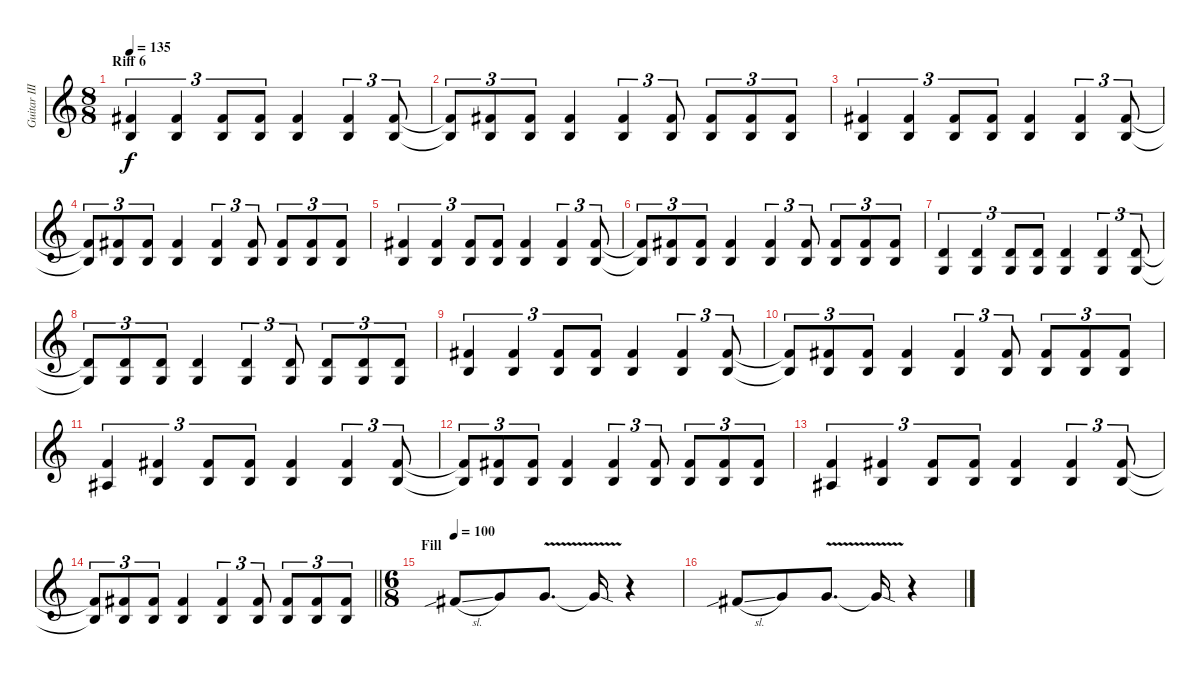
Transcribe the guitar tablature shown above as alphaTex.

\track ("Guitar III" "Guitar III") {instrument distortionguitar}
\staff {score}
\tuning (D4 A3 F3 C3 G2 D2) {hide}
\ts (8 8)
\section ("" "Riff 6")
\tempo 135
\clef g2
\ks c
(11.5 9.6).4{tu (3 2) dy f} (11.5 9.6).4{tu (3 2)} (11.5 9.6).8{tu (3 2)} (11.5 9.6).8{tu (3 2)} (11.5 9.6).4 (11.5 9.6).4{tu (3 2)} (11.5 9.6).8{tu (3 2)} |
(11.5{t} 9.6{t}).8{tu (3 2)} (11.5 9.6).8{tu (3 2)} (11.5 9.6).8{tu (3 2)} (11.5 9.6).4 (11.5 9.6).4{tu (3 2)} (11.5 9.6).8{tu (3 2)} (11.5 9.6).8{tu (3 2)} (11.5 9.6).8{tu (3 2)} (11.5 9.6).8{tu (3 2)} |
(11.5 9.6).4{tu (3 2)} (11.5 9.6).4{tu (3 2)} (11.5 9.6).8{tu (3 2)} (11.5 9.6).8{tu (3 2)} (11.5 9.6).4 (11.5 9.6).4{tu (3 2)} (11.5 9.6).8{tu (3 2)} |
(11.5{t} 9.6{t}).8{tu (3 2)} (11.5 9.6).8{tu (3 2)} (11.5 9.6).8{tu (3 2)} (11.5 9.6).4 (11.5 9.6).4{tu (3 2)} (11.5 9.6).8{tu (3 2)} (11.5 9.6).8{tu (3 2)} (11.5 9.6).8{tu (3 2)} (11.5 9.6).8{tu (3 2)} |
(11.5 9.6).4{tu (3 2)} (11.5 9.6).4{tu (3 2)} (11.5 9.6).8{tu (3 2)} (11.5 9.6).8{tu (3 2)} (11.5 9.6).4 (11.5 9.6).4{tu (3 2)} (11.5 9.6).8{tu (3 2)} |
(11.5{t} 9.6{t}).8{tu (3 2)} (11.5 9.6).8{tu (3 2)} (11.5 9.6).8{tu (3 2)} (11.5 9.6).4 (11.5 9.6).4{tu (3 2)} (11.5 9.6).8{tu (3 2)} (11.5 9.6).8{tu (3 2)} (11.5 9.6).8{tu (3 2)} (11.5 9.6).8{tu (3 2)} |
(7.5 5.6).4{tu (3 2)} (7.5 5.6).4{tu (3 2)} (7.5 5.6).8{tu (3 2)} (7.5 5.6).8{tu (3 2)} (7.5 5.6).4 (7.5 5.6).4{tu (3 2)} (7.5 5.6).8{tu (3 2)} |
(7.5{t} 5.6{t}).8{tu (3 2)} (7.5 5.6).8{tu (3 2)} (7.5 5.6).8{tu (3 2)} (7.5 5.6).4 (7.5 5.6).4{tu (3 2)} (7.5 5.6).8{tu (3 2)} (7.5 5.6).8{tu (3 2)} (7.5 5.6).8{tu (3 2)} (7.5 5.6).8{tu (3 2)} |
(11.5 9.6).4{tu (3 2)} (11.5 9.6).4{tu (3 2)} (11.5 9.6).8{tu (3 2)} (11.5 9.6).8{tu (3 2)} (11.5 9.6).4 (11.5 9.6).4{tu (3 2)} (11.5 9.6).8{tu (3 2)} |
(11.5{t} 9.6{t}).8{tu (3 2)} (11.5 9.6).8{tu (3 2)} (11.5 9.6).8{tu (3 2)} (11.5 9.6).4 (11.5 9.6).4{tu (3 2)} (11.5 9.6).8{tu (3 2)} (11.5 9.6).8{tu (3 2)} (11.5 9.6).8{tu (3 2)} (11.5 9.6).8{tu (3 2)} |
(10.5 8.6).4{tu (3 2)} (11.5 9.6).4{tu (3 2)} (11.5 9.6).8{tu (3 2)} (11.5 9.6).8{tu (3 2)} (11.5 9.6).4 (11.5 9.6).4{tu (3 2)} (11.5 9.6).8{tu (3 2)} |
(11.5{t} 9.6{t}).8{tu (3 2)} (11.5 9.6).8{tu (3 2)} (11.5 9.6).8{tu (3 2)} (11.5 9.6).4 (11.5 9.6).4{tu (3 2)} (11.5 9.6).8{tu (3 2)} (11.5 9.6).8{tu (3 2)} (11.5 9.6).8{tu (3 2)} (11.5 9.6).8{tu (3 2)} |
(10.5 8.6).4{tu (3 2)} (11.5 9.6).4{tu (3 2)} (11.5 9.6).8{tu (3 2)} (11.5 9.6).8{tu (3 2)} (11.5 9.6).4 (11.5 9.6).4{tu (3 2)} (11.5 9.6).8{tu (3 2)} |
\barLineRight lightlight
(11.5{t} 9.6{t}).8{tu (3 2)} (11.5 9.6).8{tu (3 2)} (11.5 9.6).8{tu (3 2)} (11.5 9.6).4 (11.5 9.6).4{tu (3 2)} (11.5 9.6).8{tu (3 2)} (11.5 9.6).8{tu (3 2)} (11.5 9.6).8{tu (3 2)} (11.5 9.6).8{tu (3 2)} |
\ts (6 8)
\section ("" "Fill")
\tempo 100
6.4{sib sl}.8 7.4.8 7.4{v}.8{d} 7.4{sod t}.16 r.4 |
6.4{sib sl}.8 7.4.8 7.4{v}.8{d} 7.4{sod t}.16 r.4
